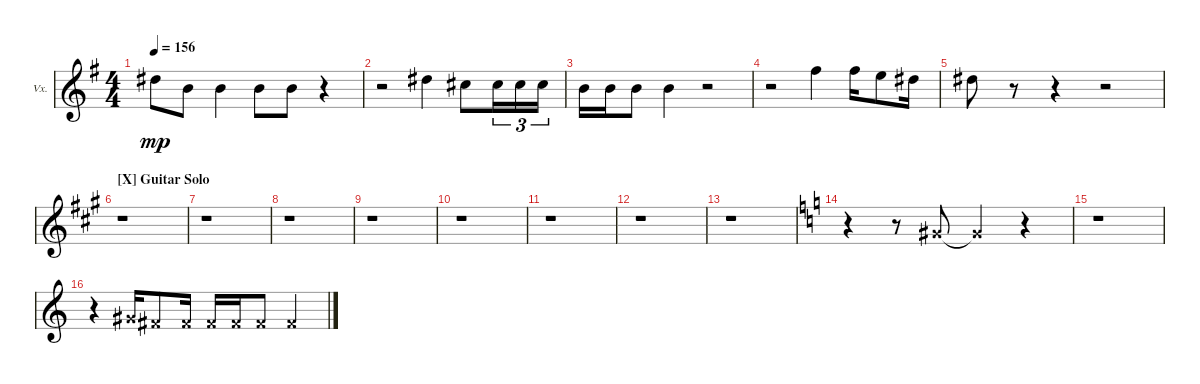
\defaultSystemsLayout 4
\bracketExtendMode groupsimilarinstruments
\firstSystemTrackNameOrientation horizontal
\otherSystemsTrackNameOrientation horizontal
\track ("Vocal" "Vx.") {instrument acousticguitarsteel}
\staff {score}
\tuning (Eb4 Bb3 Gb3 Db3 Ab2 Eb2)
\ts (4 4)
\tempo 156
\clef g2
\ks g
0.1.8{dy mp} 1.2.8 1.2.4 1.2.8 1.2.8 r.4 |
r.2 0.1.4 3.2.8{beam merge} 3.2.16{tu (3 2)} 3.2.16{tu (3 2)} 3.2.16{tu (3 2)} |
1.2.16 1.2.16 1.2.8 1.2.4 r.2 |
r.2 3.1.4 3.1.16 1.1.8 0.1.16 |
0.1.8 r.8 r.4 r.2 |
\section ("X" "Guitar Solo")
\ks a
r.1 |
r.1 |
r.1 |
r.1 |
r.1 |
r.1 |
r.1 |
r.1 |
\ks c
r.4 r.8 2.3{x}.8 2.3{x t}.4 r.4 |
r.1 |
r.4 2.3{x}.16 0.3{x}.8 0.3{x}.16 0.3{x}.16 0.3{x}.16 0.3{x}.8 0.3{x}.4
